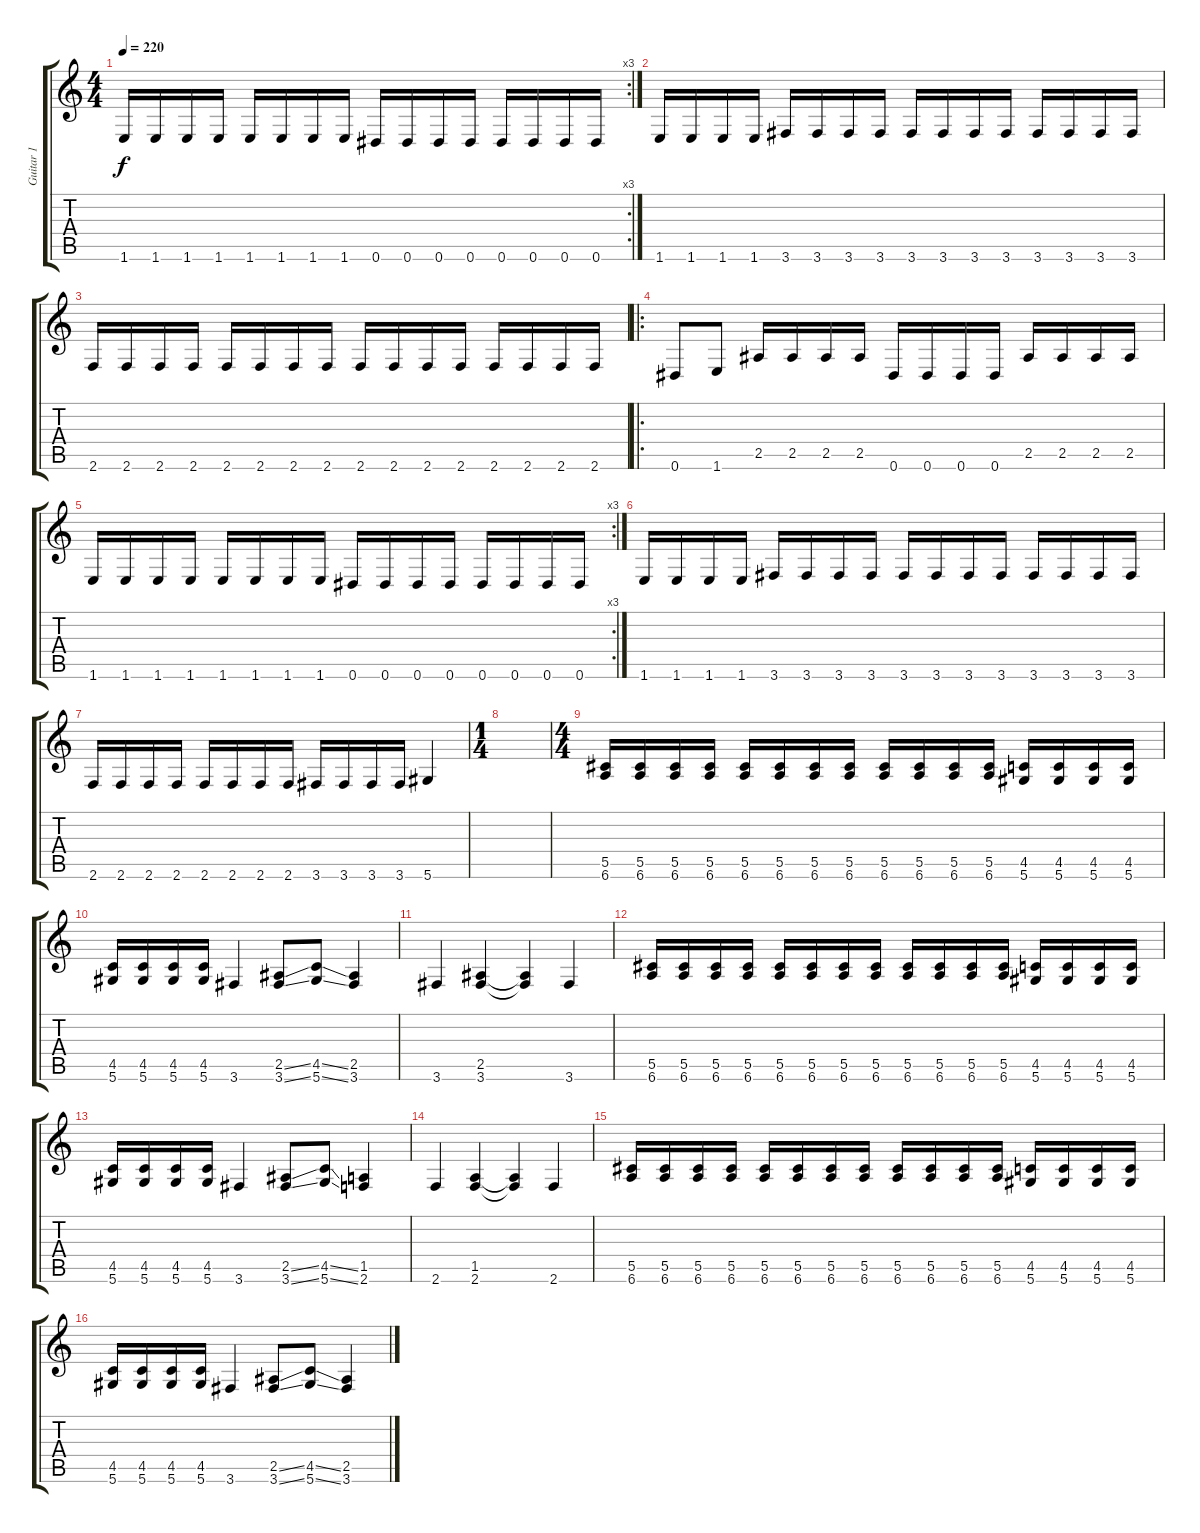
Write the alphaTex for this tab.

\track ("Guitar 1" "Guitar 1") {instrument distortionguitar}
\staff {score tabs}
\tuning (Eb4 Bb3 Gb3 Db3 Ab2 Eb2) {hide}
\rc 3
\ts (4 4)
\tempo 220
\clef g2
\ks c
1.6.16{dy f} 1.6.16 1.6.16 1.6.16 1.6.16 1.6.16 1.6.16 1.6.16 0.6.16 0.6.16 0.6.16 0.6.16 0.6.16 0.6.16 0.6.16 0.6.16 |
1.6.16 1.6.16 1.6.16 1.6.16 3.6.16 3.6.16 3.6.16 3.6.16 3.6.16 3.6.16 3.6.16 3.6.16 3.6.16 3.6.16 3.6.16 3.6.16 |
2.6.16 2.6.16 2.6.16 2.6.16 2.6.16 2.6.16 2.6.16 2.6.16 2.6.16 2.6.16 2.6.16 2.6.16 2.6.16 2.6.16 2.6.16 2.6.16 |
\ro
0.6.8 1.6.8 2.5.16 2.5.16 2.5.16 2.5.16 0.6.16 0.6.16 0.6.16 0.6.16 2.5.16 2.5.16 2.5.16 2.5.16 |
\rc 3
1.6.16 1.6.16 1.6.16 1.6.16 1.6.16 1.6.16 1.6.16 1.6.16 0.6.16 0.6.16 0.6.16 0.6.16 0.6.16 0.6.16 0.6.16 0.6.16 |
1.6.16 1.6.16 1.6.16 1.6.16 3.6.16 3.6.16 3.6.16 3.6.16 3.6.16 3.6.16 3.6.16 3.6.16 3.6.16 3.6.16 3.6.16 3.6.16 |
2.6.16 2.6.16 2.6.16 2.6.16 2.6.16 2.6.16 2.6.16 2.6.16 3.6.16 3.6.16 3.6.16 3.6.16 5.6.4 |
\ts (1 4)
|
\ts (4 4)
(5.5 6.6).16 (5.5 6.6).16 (5.5 6.6).16 (5.5 6.6).16 (5.5 6.6).16 (5.5 6.6).16 (5.5 6.6).16 (5.5 6.6).16 (5.5 6.6).16 (5.5 6.6).16 (5.5 6.6).16 (5.5 6.6).16 (4.5 5.6).16 (4.5 5.6).16 (4.5 5.6).16 (4.5 5.6).16 |
(4.5 5.6).16 (4.5 5.6).16 (4.5 5.6).16 (4.5 5.6).16 3.6.4 (2.5{ss} 3.6{ss}).8 (4.5{ss} 5.6{ss}).8 (2.5 3.6).4 |
3.6.4 (2.5 3.6).4 (2.5{t} 3.6{t}).4 3.6.4 |
(5.5 6.6).16 (5.5 6.6).16 (5.5 6.6).16 (5.5 6.6).16 (5.5 6.6).16 (5.5 6.6).16 (5.5 6.6).16 (5.5 6.6).16 (5.5 6.6).16 (5.5 6.6).16 (5.5 6.6).16 (5.5 6.6).16 (4.5 5.6).16 (4.5 5.6).16 (4.5 5.6).16 (4.5 5.6).16 |
(4.5 5.6).16 (4.5 5.6).16 (4.5 5.6).16 (4.5 5.6).16 3.6.4 (2.5{ss} 3.6{ss}).8 (4.5{ss} 5.6{ss}).8 (1.5 2.6).4 |
2.6.4 (1.5 2.6).4 (1.5{t} 2.6{t}).4 2.6.4 |
(5.5 6.6).16 (5.5 6.6).16 (5.5 6.6).16 (5.5 6.6).16 (5.5 6.6).16 (5.5 6.6).16 (5.5 6.6).16 (5.5 6.6).16 (5.5 6.6).16 (5.5 6.6).16 (5.5 6.6).16 (5.5 6.6).16 (4.5 5.6).16 (4.5 5.6).16 (4.5 5.6).16 (4.5 5.6).16 |
(4.5 5.6).16 (4.5 5.6).16 (4.5 5.6).16 (4.5 5.6).16 3.6.4 (2.5{ss} 3.6{ss}).8 (4.5{ss} 5.6{ss}).8 (2.5 3.6).4
